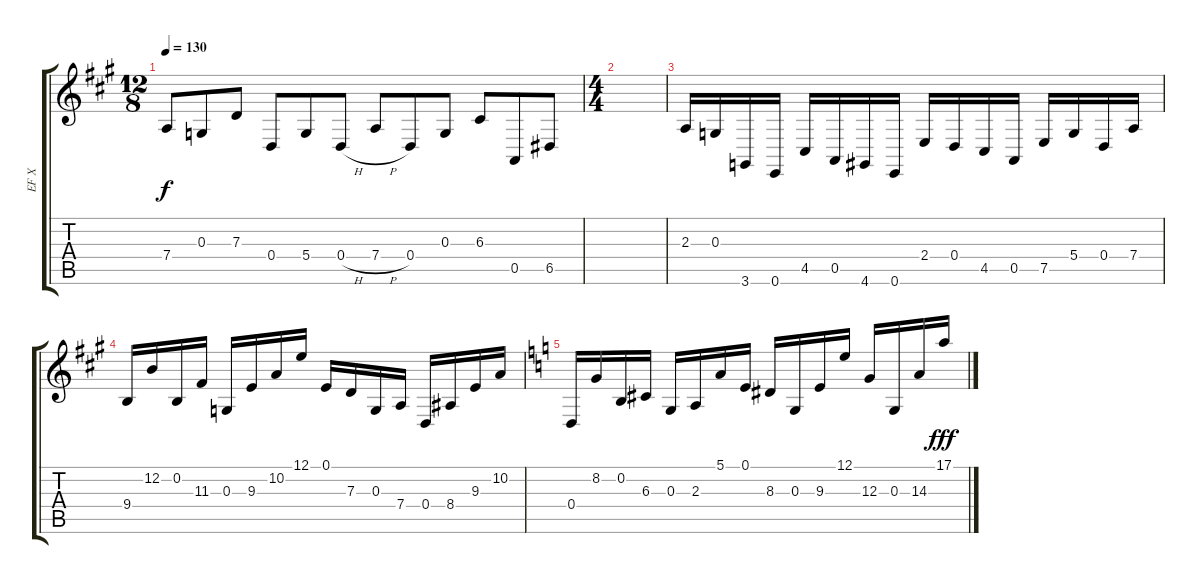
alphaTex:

\track ("EF X" "EF X") {instrument fx3crystal}
\staff {score tabs}
\tuning (E4 B3 G3 D3 A2 E2) {hide}
\ts (12 8)
\tempo 130
\clef g2
\ks a
7.4.8{dy f} 0.3.8 7.3.8 0.4.8 5.4.8 0.4{h}.8 7.4{h}.8 0.4.8 0.3.8 6.3.8 0.5.8 6.5.8 |
\ts (4 4)
|
2.3.16 0.3.16 3.6.16 0.6.16 4.5.16 0.5.16 4.6.16 0.6.16 2.4.16 0.4.16 4.5.16 0.5.16 7.5.16 5.4.16 0.4.16 7.4.16 |
9.4.16 12.2.16 0.2.16 11.3.16 0.3.16 9.3.16 10.2.16 12.1.16 0.1.16 7.3.16 0.3.16 7.4.16 0.4.16 8.4.16 9.3.16 10.2.16 |
\ks c
0.4.16 8.2.16 0.2.16 6.3.16 0.3.16 2.3.16 5.1.16 0.1.16 8.3.16 0.3.16 9.3.16 12.1.16 12.3.16 0.3.16 14.3.16 17.1.16{dy fff}
